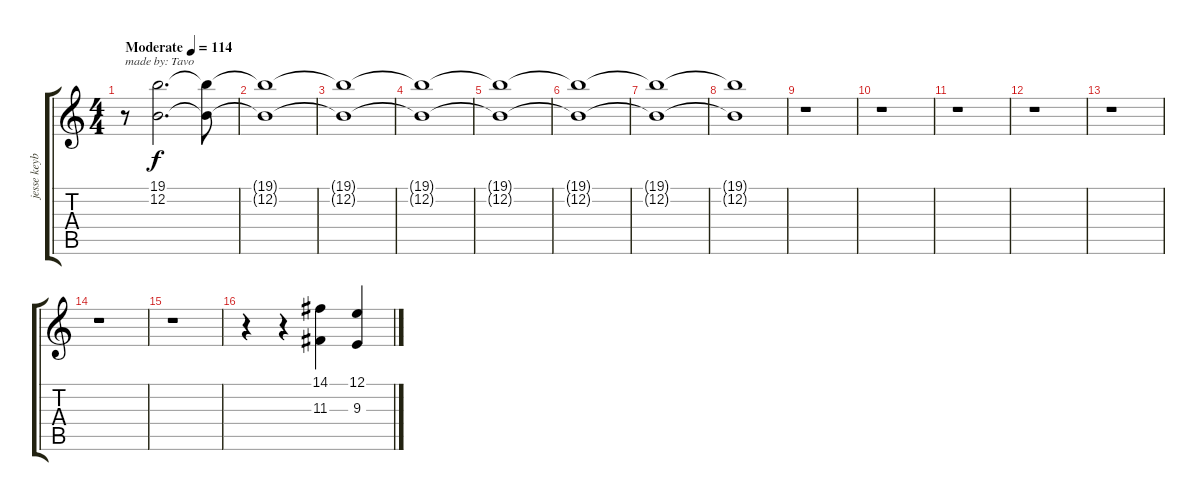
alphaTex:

\track ("jesse keyboard" "jesse keyb") {instrument electricgrandpiano}
\staff {score tabs}
\tuning (E4 B3 G3 D3 A2 E2) {hide}
\ts (4 4)
\tempo (114 "Moderate")
\clef g2
\ks c
r.8{txt "made by: Tavo" dy f volume 7 instrument stringensemble1} (19.1 12.2).2{d} (19.1{t} 12.2{t}).8 |
(19.1{t} 12.2{t}).1 |
(19.1{t} 12.2{t}).1 |
(19.1{t} 12.2{t}).1 |
(19.1{t} 12.2{t}).1 |
(19.1{t} 12.2{t}).1 |
(19.1{t} 12.2{t}).1 |
(19.1{t} 12.2{t}).1 |
r.1 |
r.1 |
r.1 |
r.1 |
r.1 |
r.1 |
r.1 |
r.4 r.4 (14.1 11.3).4{volume 15 instrument electricgrandpiano} (12.1 9.3).4
